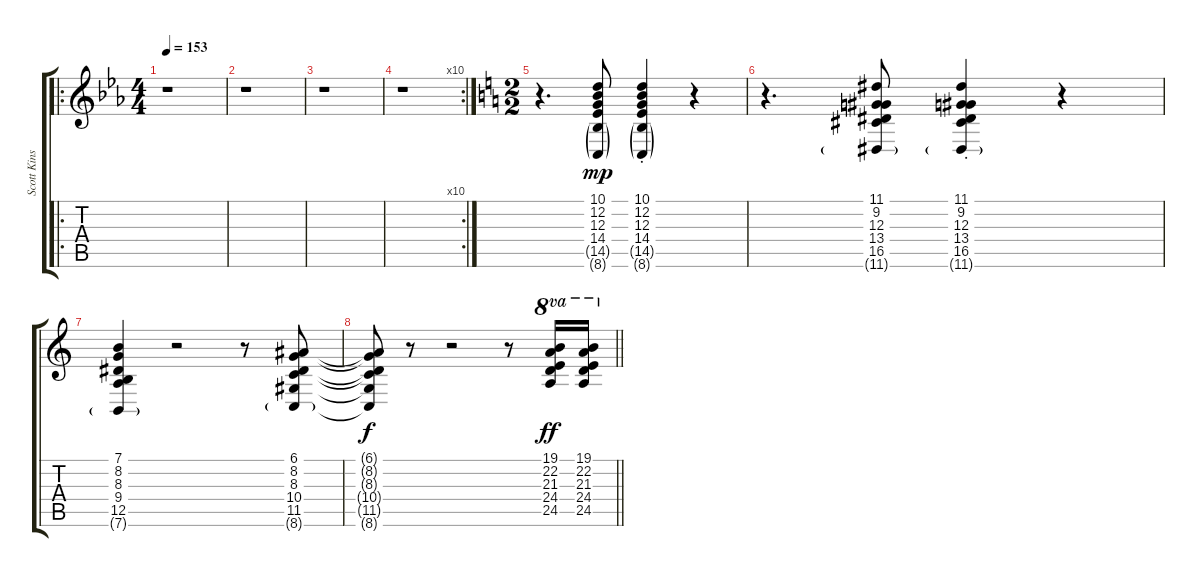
\track ("Scott Kinsey - Keyboard #1" "Scott Kins") {instrument electricpiano2}
\staff {score tabs}
\tuning (E4 B3 G3 D3 A2 E2) {hide}
\ro
\ts (4 4)
\tempo 153
\clef g2
\ks eb
r.1{dy mp} |
r.1 |
r.1 |
\rc 10
r.1 |
\ts (2 2)
\ks c
r.4{d} (10.1 12.2 12.3 14.4 14.5{g} 8.6{g}).8 (10.1{st} 12.2{st} 12.3{st} 14.4{st} 14.5{g st} 8.6{g st}).4 r.4 |
r.4{d} (11.1 9.2 12.3 13.4 16.5 11.6{g}).8 (11.1{st} 9.2{st} 12.3{st} 13.4{st} 16.5{st} 11.6{g st}).4 r.4 |
(7.1 8.2 8.3 9.4 12.5 7.6{g}).4 r.2 r.8 (6.1 8.2 8.3 10.4 11.5 8.6{g}).8 |
\barLineRight lightlight
(6.1{t} 8.2{t} 8.3{t} 10.4{t} 11.5{t} 8.6{t}).8{dy f} r.8 r.2 r.8 (19.1 22.2 21.3 24.4 24.5).16{ot 8va dy ff} (19.1 22.2 21.3 24.4 24.5).16{ot 8va}
